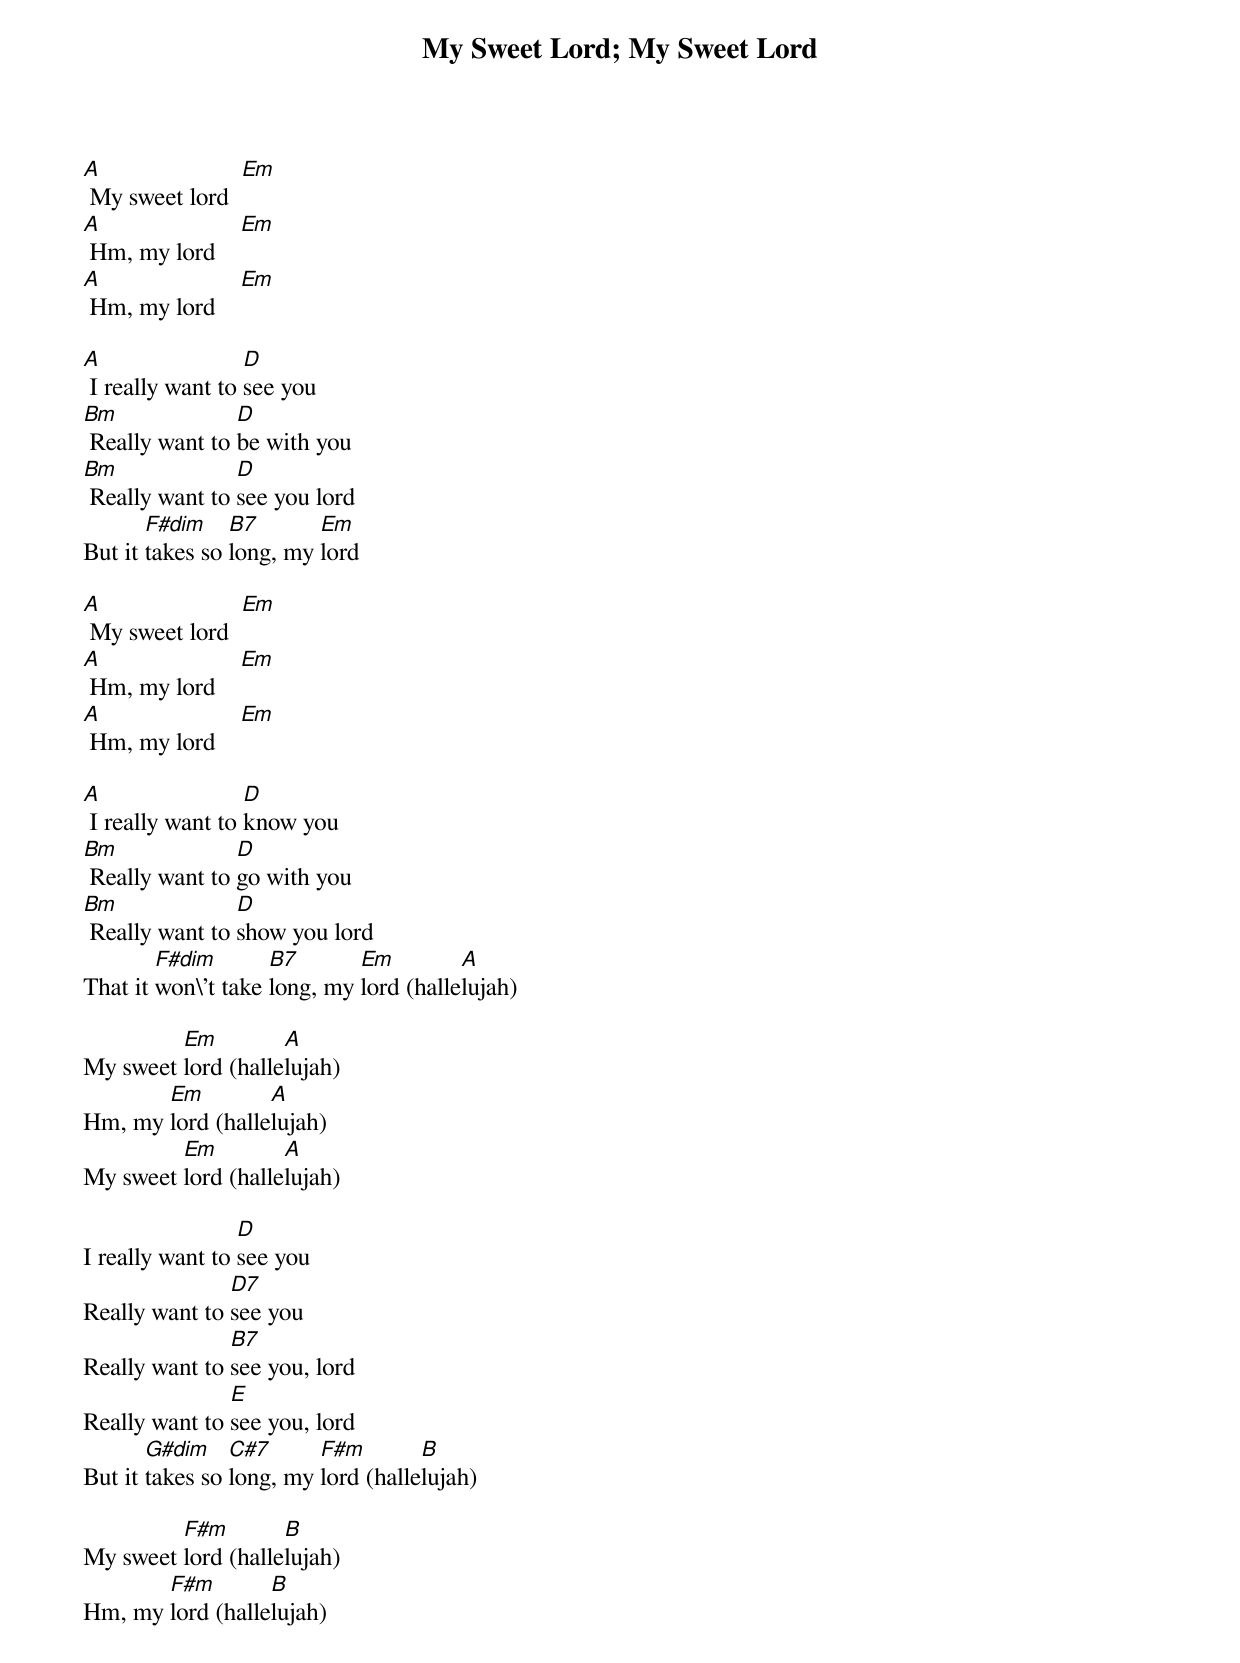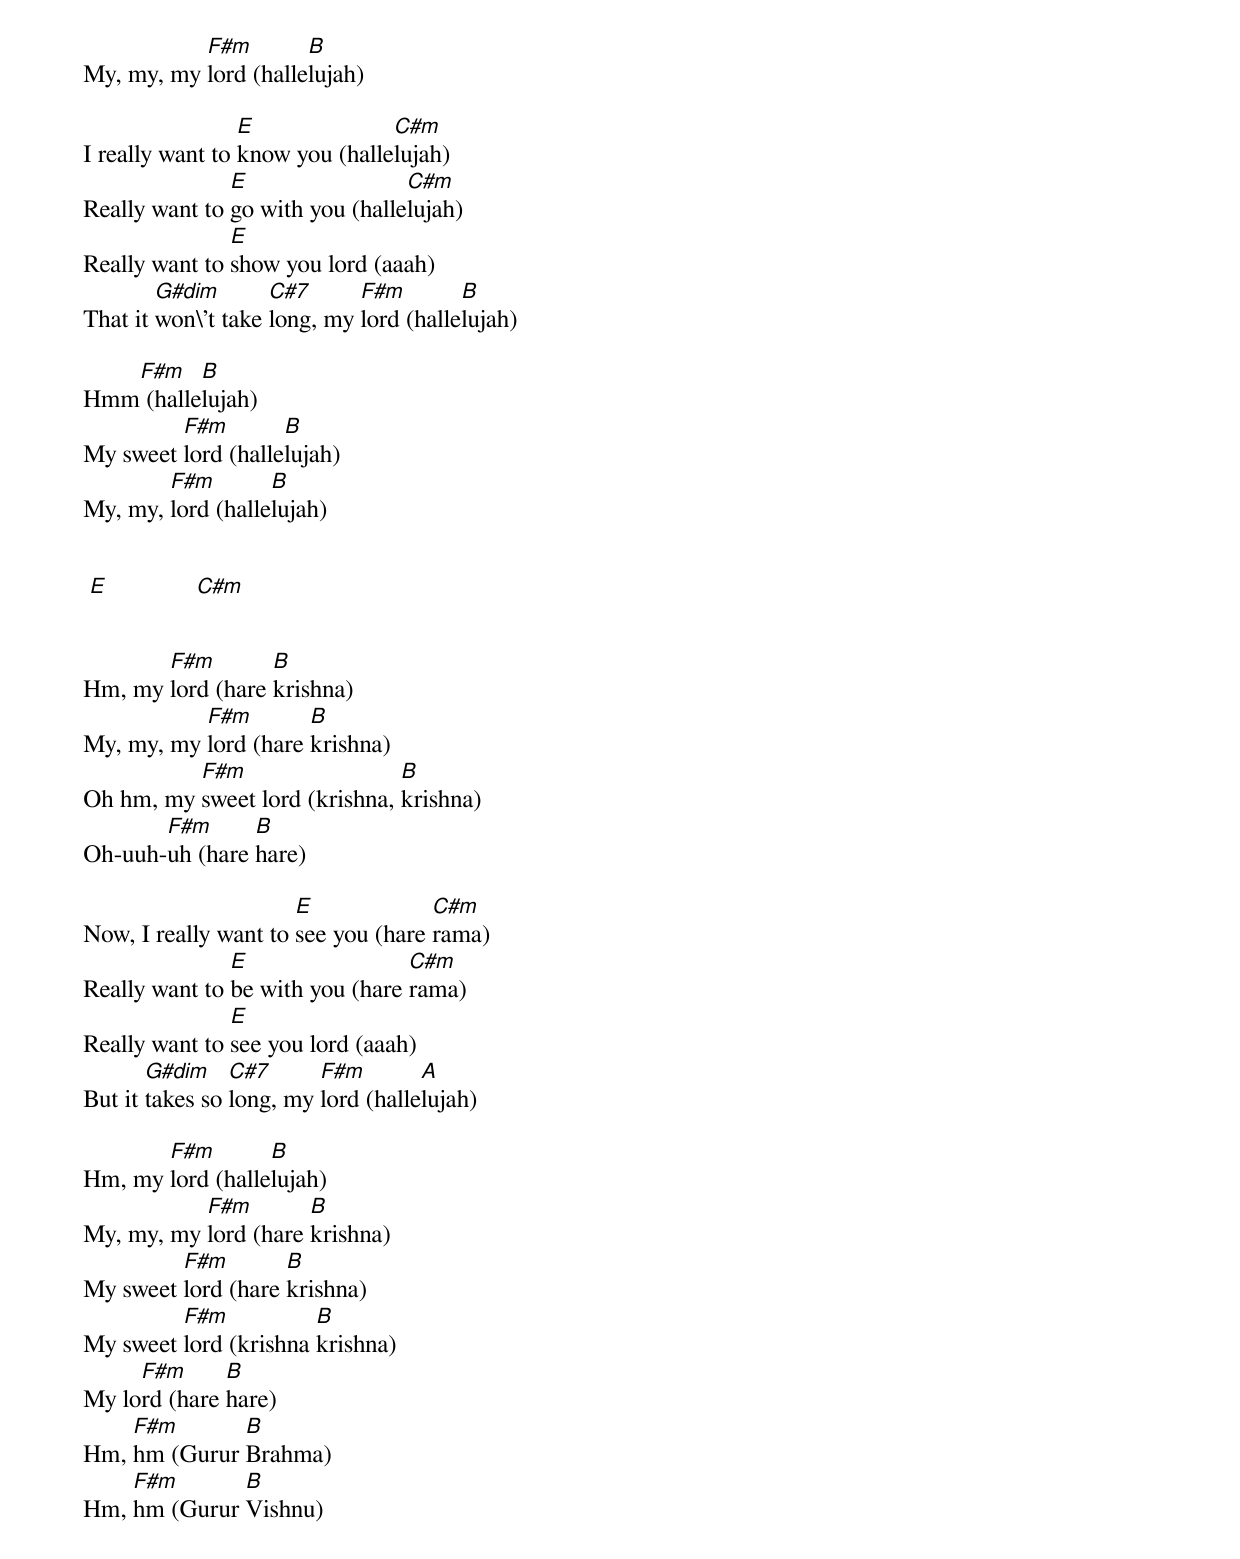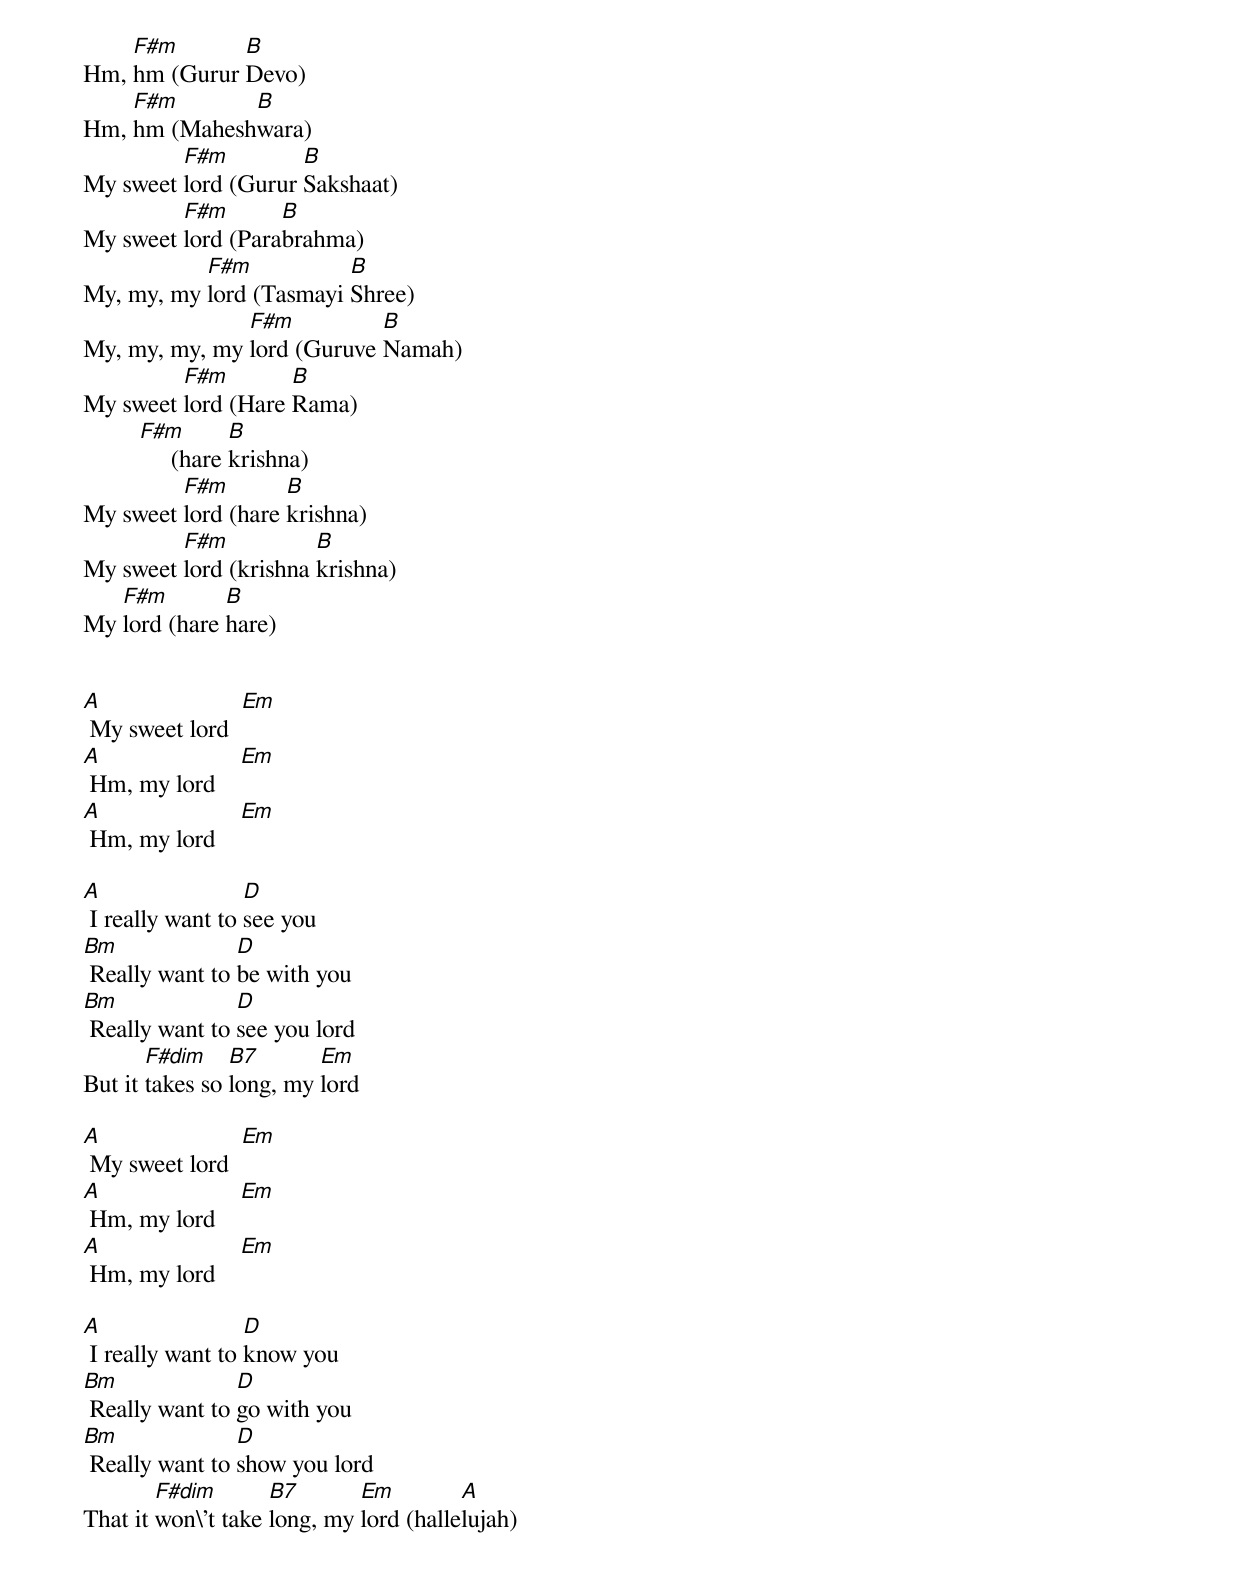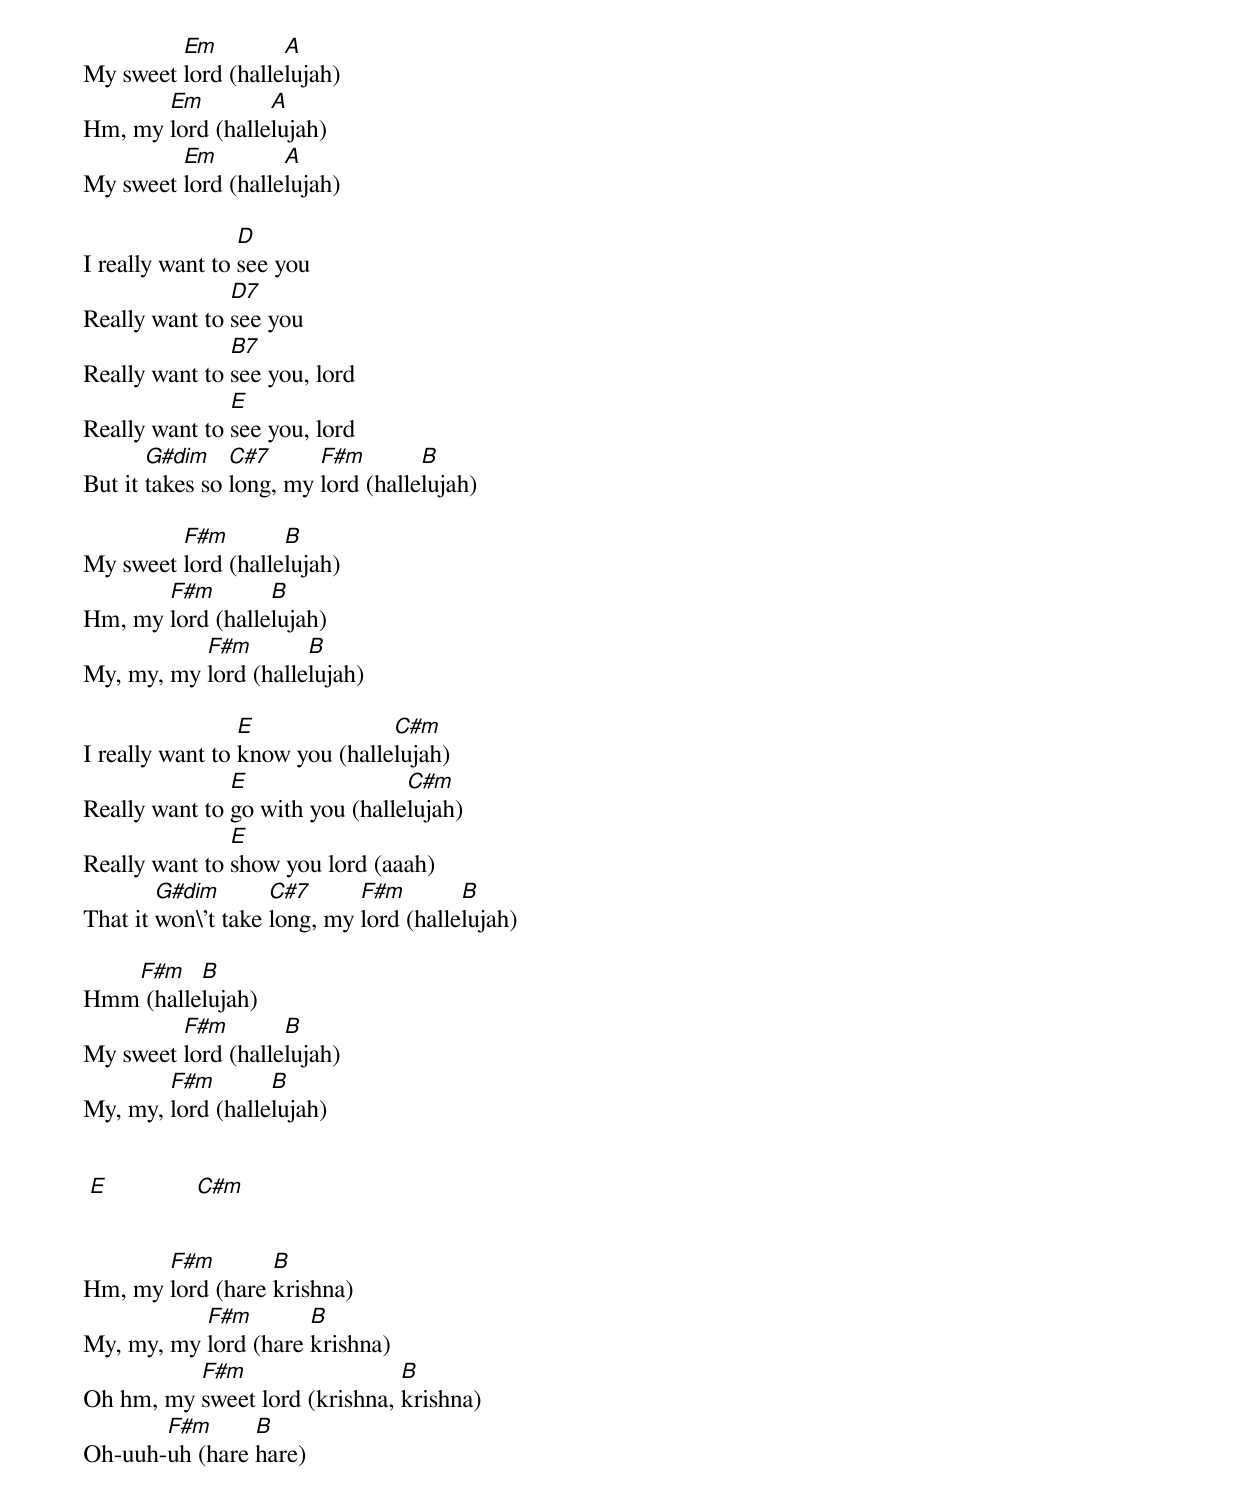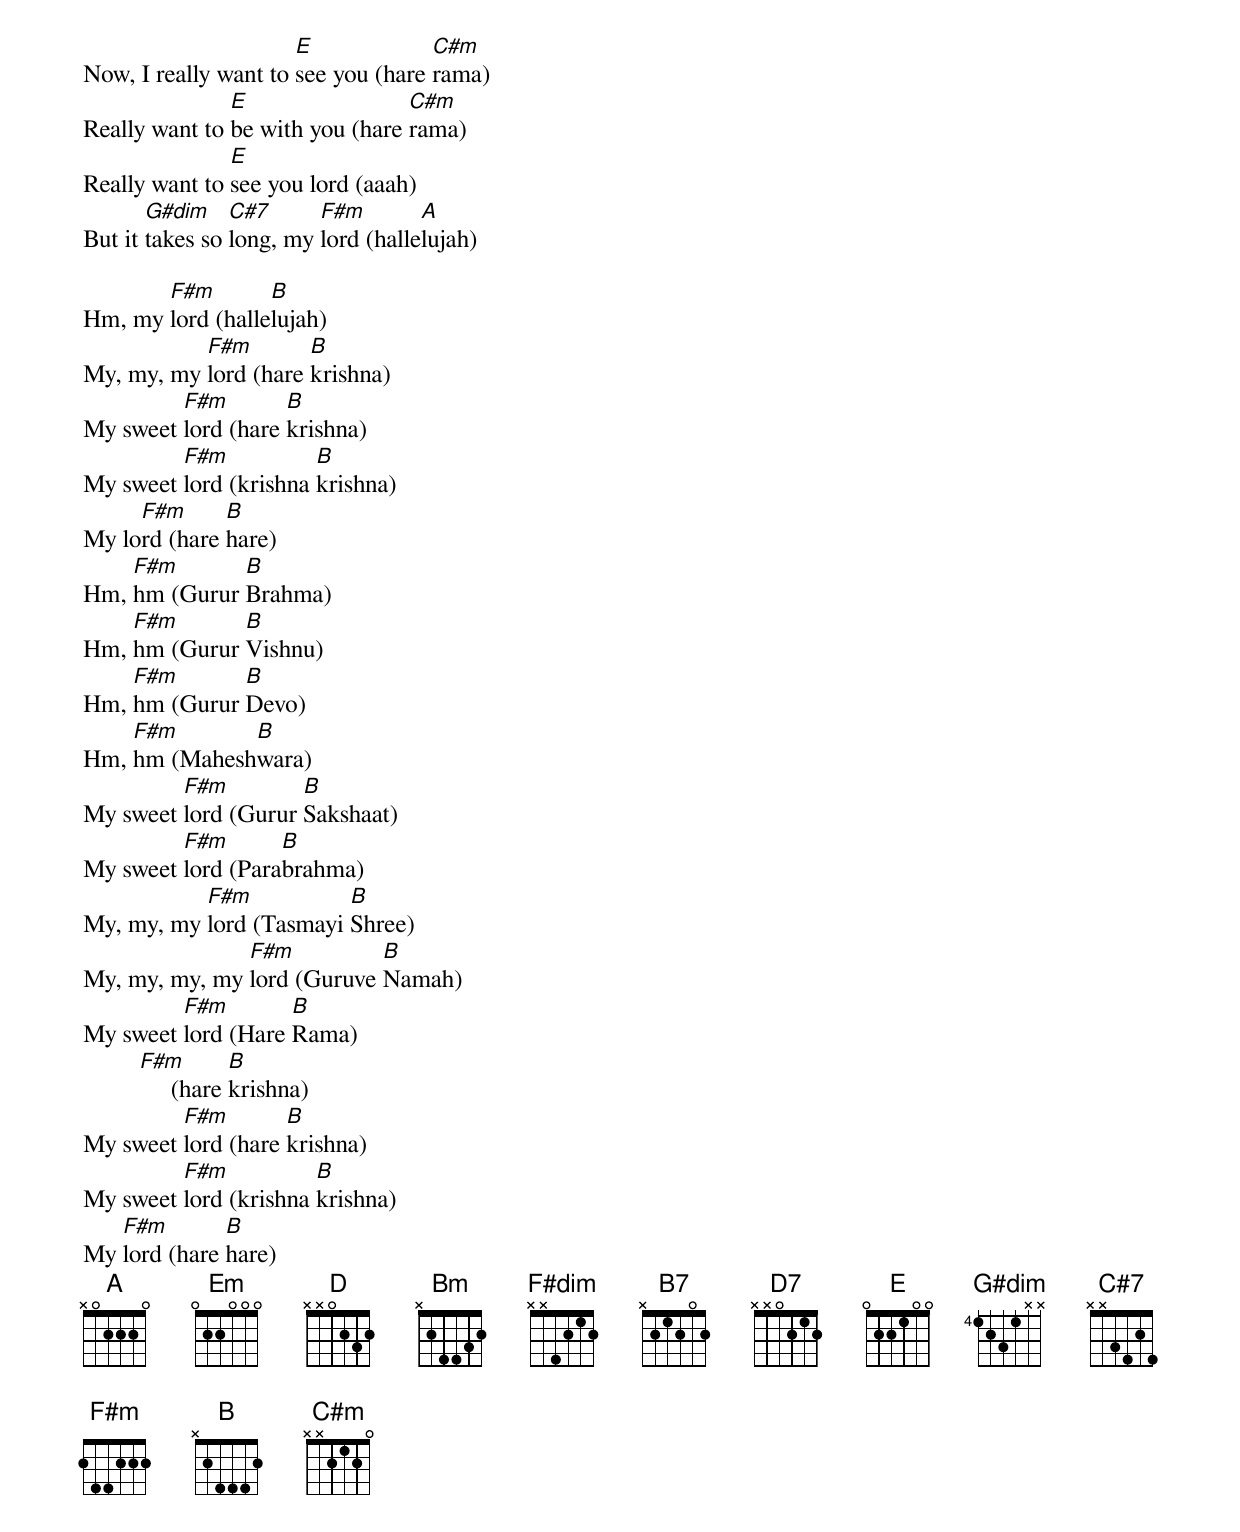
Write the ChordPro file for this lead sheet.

{title:My Sweet Lord}
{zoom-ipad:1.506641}

[A] My sweet lord  [Em]
[A] Hm, my lord    [Em]
[A] Hm, my lord    [Em]

[A] I really want to [D]see you
[Bm] Really want to [D]be with you
[Bm] Really want to [D]see you lord
But it [F#dim]takes so [B7]long, my [Em]lord

[A] My sweet lord  [Em]
[A] Hm, my lord    [Em]
[A] Hm, my lord    [Em]

[A] I really want to [D]know you
[Bm] Really want to [D]go with you
[Bm] Really want to [D]show you lord
That it [F#dim]won\'t take [B7]long, my [Em]lord (halle[A]lujah)

My sweet [Em]lord (halle[A]lujah)
Hm, my [Em]lord (halle[A]lujah)
My sweet [Em]lord (halle[A]lujah)

I really want to [D]see you
Really want to [D7]see you
Really want to [B7]see you, lord
Really want to [E]see you, lord
But it [G#dim]takes so [C#7]long, my [F#m]lord (halle[B]lujah)

My sweet [F#m]lord (halle[B]lujah)
Hm, my [F#m]lord (halle[B]lujah)
My, my, my [F#m]lord (halle[B]lujah)

I really want to [E]know you (halle[C#m]lujah)
Really want to [E]go with you (halle[C#m]lujah)
Really want to [E]show you lord (aaah)
That it [G#dim]won\'t take [C#7]long, my [F#m]lord (halle[B]lujah)

Hmm[F#m] (halle[B]lujah)
My sweet [F#m]lord (halle[B]lujah)
My, my, [F#m]lord (halle[B]lujah)


 [E]              [C#m]

{eot}

Hm, my [F#m]lord (hare [B]krishna)
My, my, my [F#m]lord (hare [B]krishna)
Oh hm, my [F#m]sweet lord (krishna, [B]krishna)
Oh-uuh-[F#m]uh (hare [B]hare)

Now, I really want to [E]see you (hare [C#m]rama)
Really want to [E]be with you (hare [C#m]rama)
Really want to [E]see you lord (aaah)
But it [G#dim]takes so [C#7]long, my [F#m]lord (halle[A]lujah)

Hm, my [F#m]lord (halle[B]lujah)
My, my, my [F#m]lord (hare [B]krishna)
My sweet [F#m]lord (hare [B]krishna)
My sweet [F#m]lord (krishna [B]krishna)
My lo[F#m]rd (hare [B]hare)
Hm, [F#m]hm (Gurur [B]Brahma)
Hm, [F#m]hm (Gurur [B]Vishnu)
Hm, [F#m]hm (Gurur [B]Devo)
Hm, [F#m]hm (Mahesh[B]wara)
My sweet [F#m]lord (Gurur [B]Sakshaat)
My sweet [F#m]lord (Para[B]brahma)
My, my, my [F#m]lord (Tasmayi [B]Shree)
My, my, my, my [F#m]lord (Guruve [B]Namah)
My sweet [F#m]lord (Hare [B]Rama)
         [F#m]     (hare [B]krishna)
My sweet [F#m]lord (hare [B]krishna)
My sweet [F#m]lord (krishna [B]krishna)
My [F#m]lord (hare [B]hare)

{title:My Sweet Lord}

[A] My sweet lord  [Em]
[A] Hm, my lord    [Em]
[A] Hm, my lord    [Em]

[A] I really want to [D]see you
[Bm] Really want to [D]be with you
[Bm] Really want to [D]see you lord
But it [F#dim]takes so [B7]long, my [Em]lord

[A] My sweet lord  [Em]
[A] Hm, my lord    [Em]
[A] Hm, my lord    [Em]

[A] I really want to [D]know you
[Bm] Really want to [D]go with you
[Bm] Really want to [D]show you lord
That it [F#dim]won\'t take [B7]long, my [Em]lord (halle[A]lujah)

My sweet [Em]lord (halle[A]lujah)
Hm, my [Em]lord (halle[A]lujah)
My sweet [Em]lord (halle[A]lujah)

I really want to [D]see you
Really want to [D7]see you
Really want to [B7]see you, lord
Really want to [E]see you, lord
But it [G#dim]takes so [C#7]long, my [F#m]lord (halle[B]lujah)

My sweet [F#m]lord (halle[B]lujah)
Hm, my [F#m]lord (halle[B]lujah)
My, my, my [F#m]lord (halle[B]lujah)

I really want to [E]know you (halle[C#m]lujah)
Really want to [E]go with you (halle[C#m]lujah)
Really want to [E]show you lord (aaah)
That it [G#dim]won\'t take [C#7]long, my [F#m]lord (halle[B]lujah)

Hmm[F#m] (halle[B]lujah)
My sweet [F#m]lord (halle[B]lujah)
My, my, [F#m]lord (halle[B]lujah)


 [E]              [C#m]

{eot}

Hm, my [F#m]lord (hare [B]krishna)
My, my, my [F#m]lord (hare [B]krishna)
Oh hm, my [F#m]sweet lord (krishna, [B]krishna)
Oh-uuh-[F#m]uh (hare [B]hare)

Now, I really want to [E]see you (hare [C#m]rama)
Really want to [E]be with you (hare [C#m]rama)
Really want to [E]see you lord (aaah)
But it [G#dim]takes so [C#7]long, my [F#m]lord (halle[A]lujah)

Hm, my [F#m]lord (halle[B]lujah)
My, my, my [F#m]lord (hare [B]krishna)
My sweet [F#m]lord (hare [B]krishna)
My sweet [F#m]lord (krishna [B]krishna)
My lo[F#m]rd (hare [B]hare)
Hm, [F#m]hm (Gurur [B]Brahma)
Hm, [F#m]hm (Gurur [B]Vishnu)
Hm, [F#m]hm (Gurur [B]Devo)
Hm, [F#m]hm (Mahesh[B]wara)
My sweet [F#m]lord (Gurur [B]Sakshaat)
My sweet [F#m]lord (Para[B]brahma)
My, my, my [F#m]lord (Tasmayi [B]Shree)
My, my, my, my [F#m]lord (Guruve [B]Namah)
My sweet [F#m]lord (Hare [B]Rama)
         [F#m]     (hare [B]krishna)
My sweet [F#m]lord (hare [B]krishna)
My sweet [F#m]lord (krishna [B]krishna)
My [F#m]lord (hare [B]hare)
